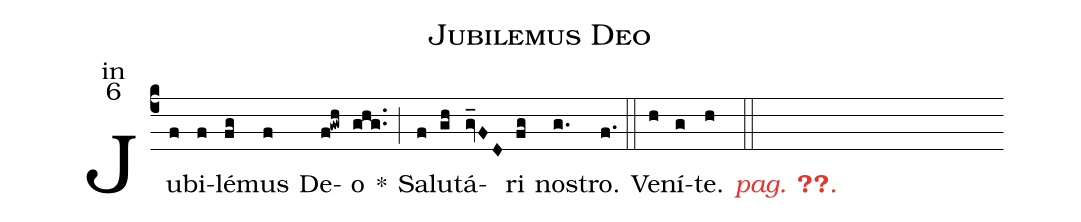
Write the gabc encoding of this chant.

name:Jubilemus Deo;
office-part:in;
mode:6;
%%
(c4) Ju(f)bi(f)lé(fg)mus(f) De(f!gwh)o(ghg..)
<sp>*</sp>(;)
Sa(f)lu(gh)tá(gv_FD)ri(fg) nos(g.)tro.(f.) (::)
<nlba>Ve(h)ní(g)te. <c><i>pag. <v>\pageref{M-ORIP6a}</v>.</i></c></nlba>(h ::)
